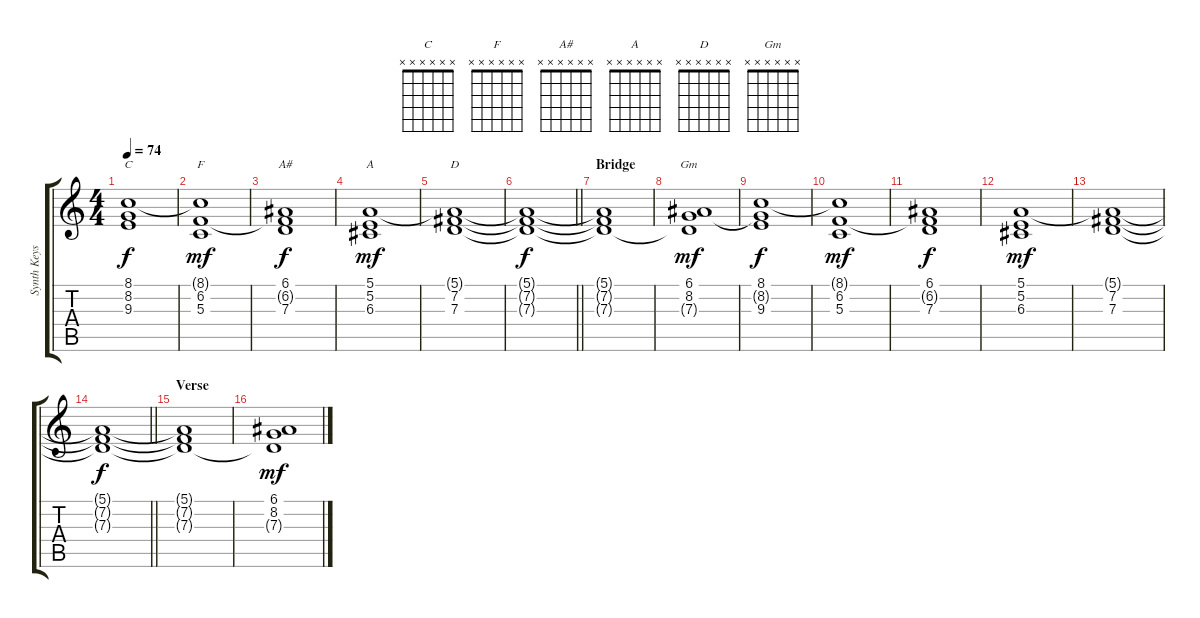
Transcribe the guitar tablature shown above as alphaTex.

\track ("Synth Keys" "Synth Keys") {instrument rockorgan}
\staff {score tabs}
\tuning (E4 B3 G3 D3 A2 E2) {hide}
\chord ("C" x x x x x x)
\chord ("F" x x x x x x)
\chord ("A#" x x x x x x)
\chord ("A" x x x x x x)
\chord ("D" x x x x x x)
\chord ("Gm" x x x x x x)
\ts (4 4)
\tempo 74
\clef g2
\ks c
(8.1 8.2{t} 9.3).1{ch "C" dy f} |
(8.1{t} 6.2 5.3).1{ch "F" dy mf} |
(6.1 6.2{t} 7.3).1{ch "A#" dy f} |
(5.1 5.2 6.3).1{ch "A" dy mf} |
(5.1{t} 7.2 7.3).1{ch "D"} |
\barLineRight lightlight
(5.1{t} 7.2{t} 7.3{t}).1{dy f} |
\section ("" "Bridge")
(5.1{t} 7.2{t} 7.3{t}).1 |
(6.1 8.2 7.3{t}).1{ch "Gm" dy mf} |
(8.1 8.2{t} 9.3).1{dy f} |
(8.1{t} 6.2 5.3).1{dy mf} |
(6.1 6.2{t} 7.3).1{dy f} |
(5.1 5.2 6.3).1{dy mf} |
(5.1{t} 7.2 7.3).1 |
\barLineRight lightlight
(5.1{t} 7.2{t} 7.3{t}).1{dy f} |
\section ("" "Verse")
(5.1{t} 7.2{t} 7.3{t}).1 |
(6.1 8.2 7.3{t}).1{dy mf}
